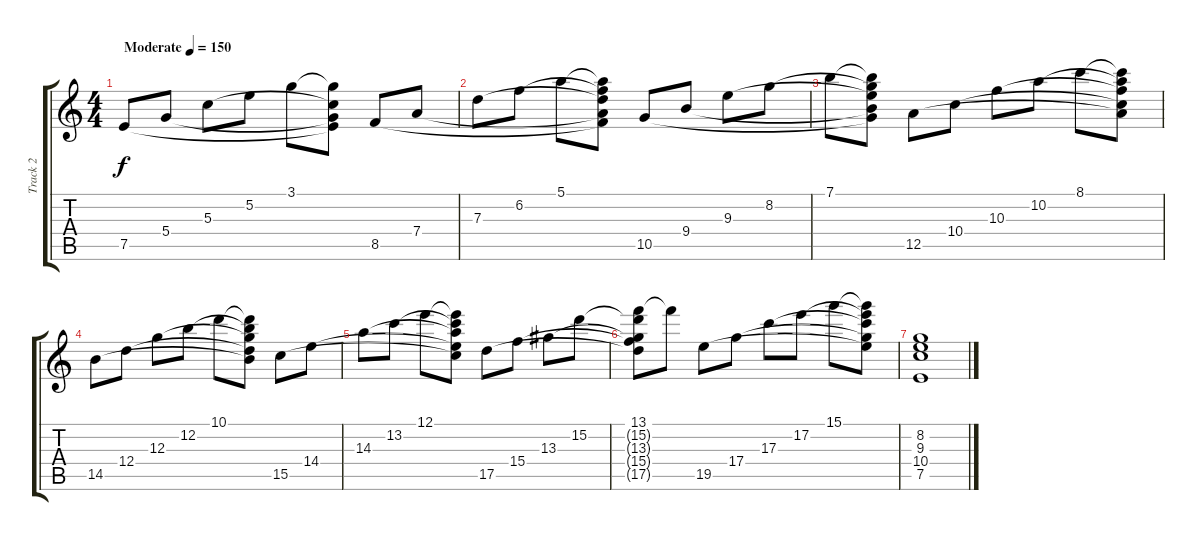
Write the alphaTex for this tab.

\track ("Track 2" "Track 2") {instrument overdrivenguitar}
\staff {score tabs}
\tuning (E4 B3 G3 D3 A2 E2) {hide}
\ts (4 4)
\tempo (150 "Moderate")
\clef g2
\ks c
7.5.8{dy f instrument overdrivenguitar} 5.4.8 5.3.8 5.2.8 3.1.8 (3.1{t} 5.3{t} 5.4{t} 7.5{t}).8 8.5.8 7.4.8 |
7.3.8 6.2.8 5.1.8 (5.1{t} 6.2{t} 7.3{t} 7.4{t} 8.5{t}).8 10.5.8 9.4.8 9.3.8 8.2.8 |
7.1.8 (7.1{t} 8.2{t} 9.3{t} 9.4{t} 10.5{t}).8 12.5.8 10.4.8 10.3.8 10.2.8 8.1.8 (8.1{t} 10.2{t} 10.3{t} 10.4{t} 12.5{t}).8 |
14.5.8 12.4.8 12.3.8 12.2.8 10.1.8 (10.1{t} 12.2{t} 12.3{t} 12.4{t} 14.5{t}).8 15.5.8 14.4.8 |
14.3.8 13.2.8 12.1.8 (12.1{t} 13.2{t} 14.3{t} 14.4{t} 15.5{t}).8 17.5.8 15.4.8 13.3.8 15.2.8 |
(13.1 15.2{t} 13.3{t} 15.4{t} 17.5{t}).8 13.1{t}.8 19.5.8 17.4.8 17.3.8 17.2.8 15.1.8 (15.1{t} 17.2{t} 17.3{t} 17.4{t} 19.5{t}).8 |
(8.2 9.3 10.4 7.5).1
